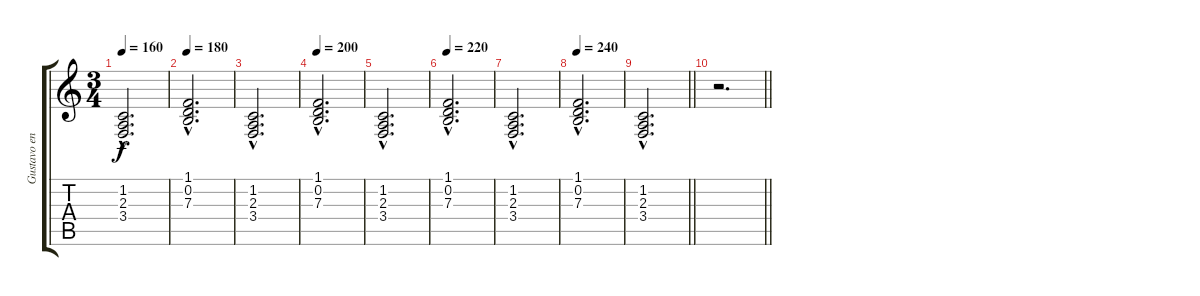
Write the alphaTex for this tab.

\track ("Gustavo en llave de sol" "Gustavo en") {instrument pad3polysynth}
\staff {score tabs}
\tuning (E4 B3 G3 D3 A2 E2) {hide}
\ts (3 4)
\tempo 160
\clef g2
\ks c
(1.2{hac} 2.3{hac} 3.4{hac}).2{d dy f} |
\tempo 180
(1.1{hac} 0.2{hac} 7.3{hac}).2{d} |
(1.2{hac} 2.3{hac} 3.4{hac}).2{d} |
\tempo 200
(1.1{hac} 0.2{hac} 7.3{hac}).2{d} |
(1.2{hac} 2.3{hac} 3.4{hac}).2{d} |
\tempo 220
(1.1{hac} 0.2{hac} 7.3{hac}).2{d} |
(1.2{hac} 2.3{hac} 3.4{hac}).2{d} |
\tempo 240
(1.1{hac} 0.2{hac} 7.3{hac}).2{d} |
\barLineRight lightlight
(1.2{hac} 2.3{hac} 3.4{hac}).2{d} |
\barLineRight lightlight
r.2{d}
